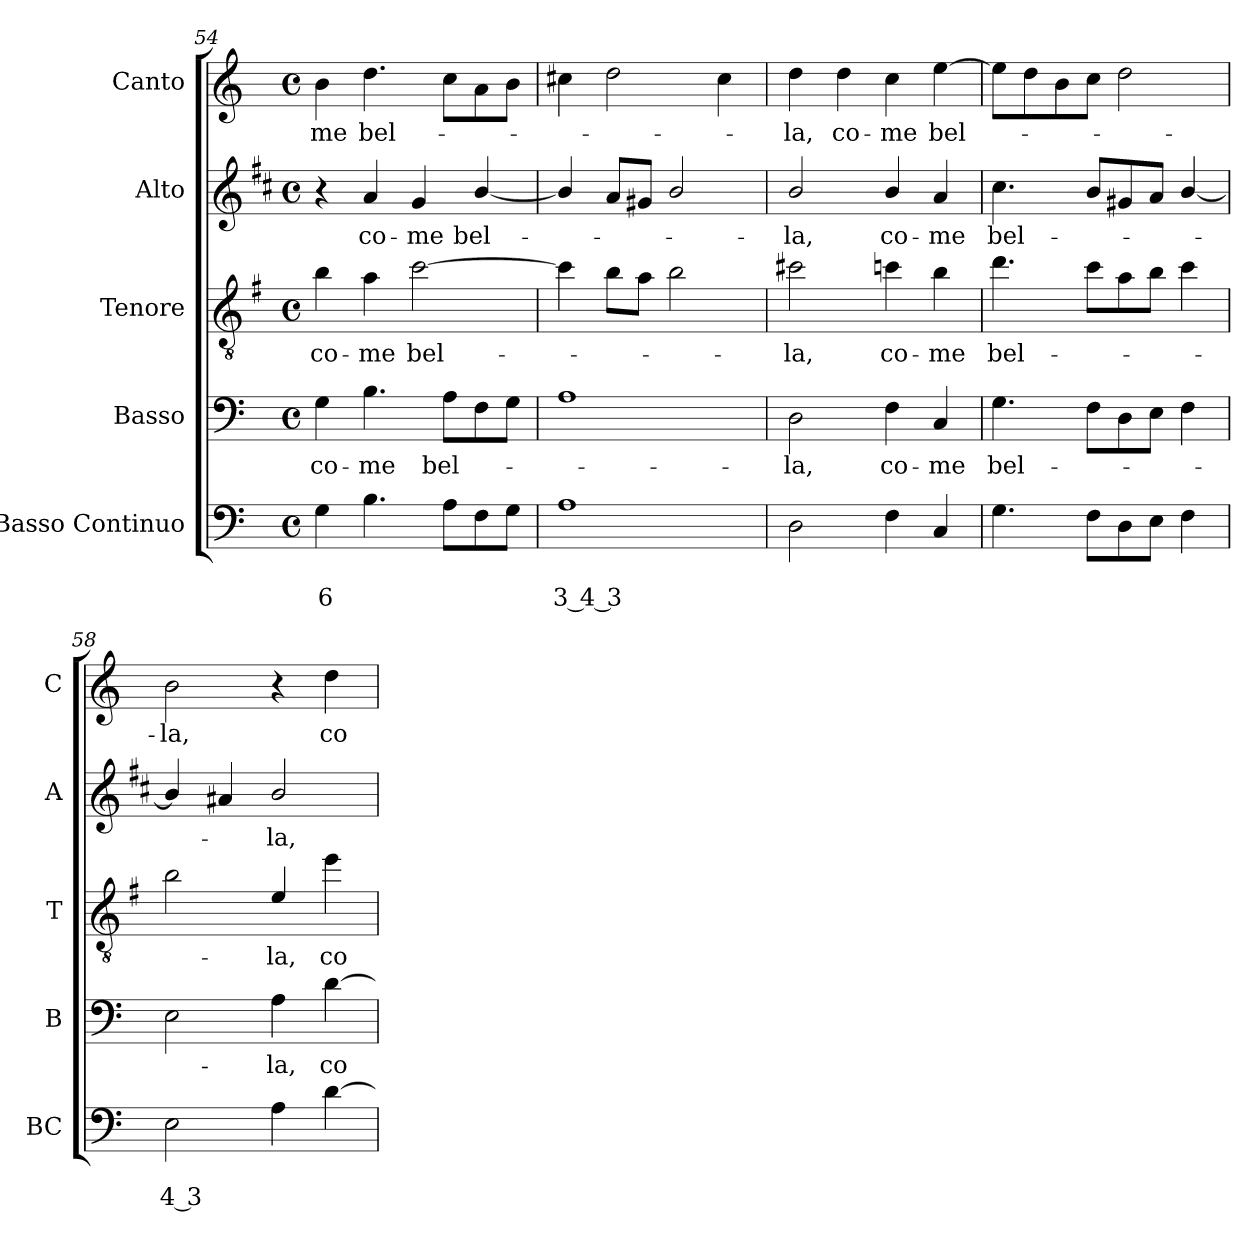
**kern	**text	**text	**kern	**text	**kern	**text	**kern	**text	**kern	**text
*part5	*part5	*part5	*part4	*part4	*part3	*part3	*part2	*part2	*part1	*part1
*staff5	*staff5	*staff5	*staff4	*staff4	*staff3	*staff3	*staff2	*staff2	*staff1	*staff1
*I"Basso Continuo	*	*	*I"Basso	*	*I"Tenore	*	*I"Alto	*	*I"Canto	*
*I'BC	*	*	*I'B	*	*I'T	*	*I'A	*	*I'C	*
*clefF4	*	*	*clefF4	*	*clefGv2	*	*clefG2	*	*clefG2	*
*	*	*	*	*	*ITrd4c7	*	*ITrd1c2	*	*	*
*k[]	*	*	*k[]	*	*k[]	*	*k[]	*	*k[]	*
*C:	*	*	*C:	*	*C:	*	*C:	*	*C:	*
*M4/4	*	*	*M4/4	*	*M4/4	*	*M4/4	*	*M4/4	*
*met(c)	*	*	*met(c)	*	*met(c)	*	*met(c)	*	*met(c)	*
=54	=54	=54	=54	=54	=54	=54	=54	=54	=54	=54
!	!	!LO:LY:b	!	!	!	!	!	!	!	!
!	!	!	!	!LO:LY:b	!	!	!	!	!	!
!	!	!	!	!	!	!LO:LY:b	!	!	!	!
!	!	!	!	!	!	!	!	!	!	!LO:LY:b
4G\	.	6	4G\	co-	4e\	co-	4r	.	4b\	-me
!	!	!	!	!LO:LY:b	!	!	!	!	!	!
!	!	!	!	!	!	!LO:LY:b	!	!	!	!
!	!	!	!	!	!	!	!	!LO:LY:b	!	!
!	!	!	!	!	!	!	!	!	!	!LO:LY:b
4.B\	.	.	4.B\	-me	4d\	-me	4g/	co-	4.dd\	bel-
!	!	!	!	!	!	!LO:LY:b	!	!	!	!
!	!	!	!	!	!	!	!	!LO:LY:b	!	!
.	.	.	.	.	[2f\	bel-	4f/	-me	.	.
!	!	!	!	!LO:LY:b	!	!	!	!	!	!
8A\L	.	.	8A\L	bel-	.	.	.	.	8cc\L	.
!	!	!	!	!	!	!	!	!LO:LY:b	!	!
8F\	.	.	8F\	.	.	.	[4a/	bel-	8a\	.
8G\J	.	.	8G\J	.	.	.	.	.	8b\J	.
=55	=55	=55	=55	=55	=55	=55	=55	=55	=55	=55
!	!	!LO:LY:b	!	!	!	!	!	!	!	!
1A	.	3 4 3	1A	.	4f\]	.	4a/]	.	4cc#X\	.
.	.	.	.	.	8e\L	.	8g/L	.	2dd\	.
.	.	.	.	.	8d\J	.	8f#X/J	.	.	.
.	.	.	.	.	2e\	.	2a/	.	.	.
.	.	.	.	.	.	.	.	.	4cc#\	.
=56	=56	=56	=56	=56	=56	=56	=56	=56	=56	=56
!	!	!	!	!LO:LY:b	!	!	!	!	!	!
!	!	!	!	!	!	!LO:LY:b	!	!	!	!
!	!	!	!	!	!	!	!	!LO:LY:b	!	!
!	!	!	!	!	!	!	!	!	!	!LO:LY:b
2D\	.	.	2D\	-la,	2f#X\	-la,	2a/	-la,	4dd\	-la,
!	!	!	!	!	!	!	!	!	!	!LO:LY:b
.	.	.	.	.	.	.	.	.	4dd\	co-
!	!	!	!	!LO:LY:b	!	!	!	!	!	!
!	!	!	!	!	!	!LO:LY:b	!	!	!	!
!	!	!	!	!	!	!	!	!LO:LY:b	!	!
!	!	!	!	!	!	!	!	!	!	!LO:LY:b
4F\	.	.	4F\	co-	4fn\	co-	4a/	co-	4cc\	-me
!	!	!	!	!LO:LY:b	!	!	!	!	!	!
!	!	!	!	!	!	!LO:LY:b	!	!	!	!
!	!	!	!	!	!	!	!	!LO:LY:b	!	!
!	!	!	!	!	!	!	!	!	!	!LO:LY:b
4C/	.	.	4C/	-me	4e\	-me	4g/	-me	[4ee\	bel-
=57	=57	=57	=57	=57	=57	=57	=57	=57	=57	=57
!	!	!	!	!LO:LY:b	!	!	!	!	!	!
!	!	!	!	!	!	!LO:LY:b	!	!	!	!
!	!	!	!	!	!	!	!	!LO:LY:b	!	!
4.G\	.	.	4.G\	bel-	4.g\	bel-	4.b\	bel-	8ee\L]	.
.	.	.	.	.	.	.	.	.	8dd\	.
.	.	.	.	.	.	.	.	.	8b\	.
8F\L	.	.	8F\L	.	8f\L	.	8a/L	.	8cc\J	.
8D\	.	.	8D\	.	8d\	.	8f#X/	.	2dd\	.
8E\J	.	.	8E\J	.	8e\J	.	8g/J	.	.	.
4F\	.	.	4F\	.	4f\	.	[4a/	.	.	.
!!LO:LB:g=z
=58	=58	=58	=58	=58	=58	=58	=58	=58	=58	=58
!	!	!LO:LY:b	!	!	!	!	!	!	!	!
!	!	!	!	!	!	!	!	!	!	!LO:LY:b
2E\	.	4 3	2E\	.	2e\	.	4a/]	.	2b\	-la,
.	.	.	.	.	.	.	4g#X/	.	.	.
!	!	!	!	!LO:LY:b	!	!	!	!	!	!
!	!	!	!	!	!	!LO:LY:b	!	!	!	!
!	!	!	!	!	!	!	!	!LO:LY:b	!	!
4A\	.	.	4A\	-la,	4A/	-la,	2a/	-la,	4r	.
!	!	!	!	!LO:LY:b	!	!	!	!	!	!
!	!	!	!	!	!	!LO:LY:b	!	!	!	!
!	!	!	!	!	!	!	!	!	!	!LO:LY:b
[4d\	.	.	[4d\	co-	4a\	co-	.	.	4dd\	co-
=	=	=	=	=	=	=	=	=	=	=
*-	*-	*-	*-	*-	*-	*-	*-	*-	*-	*-
